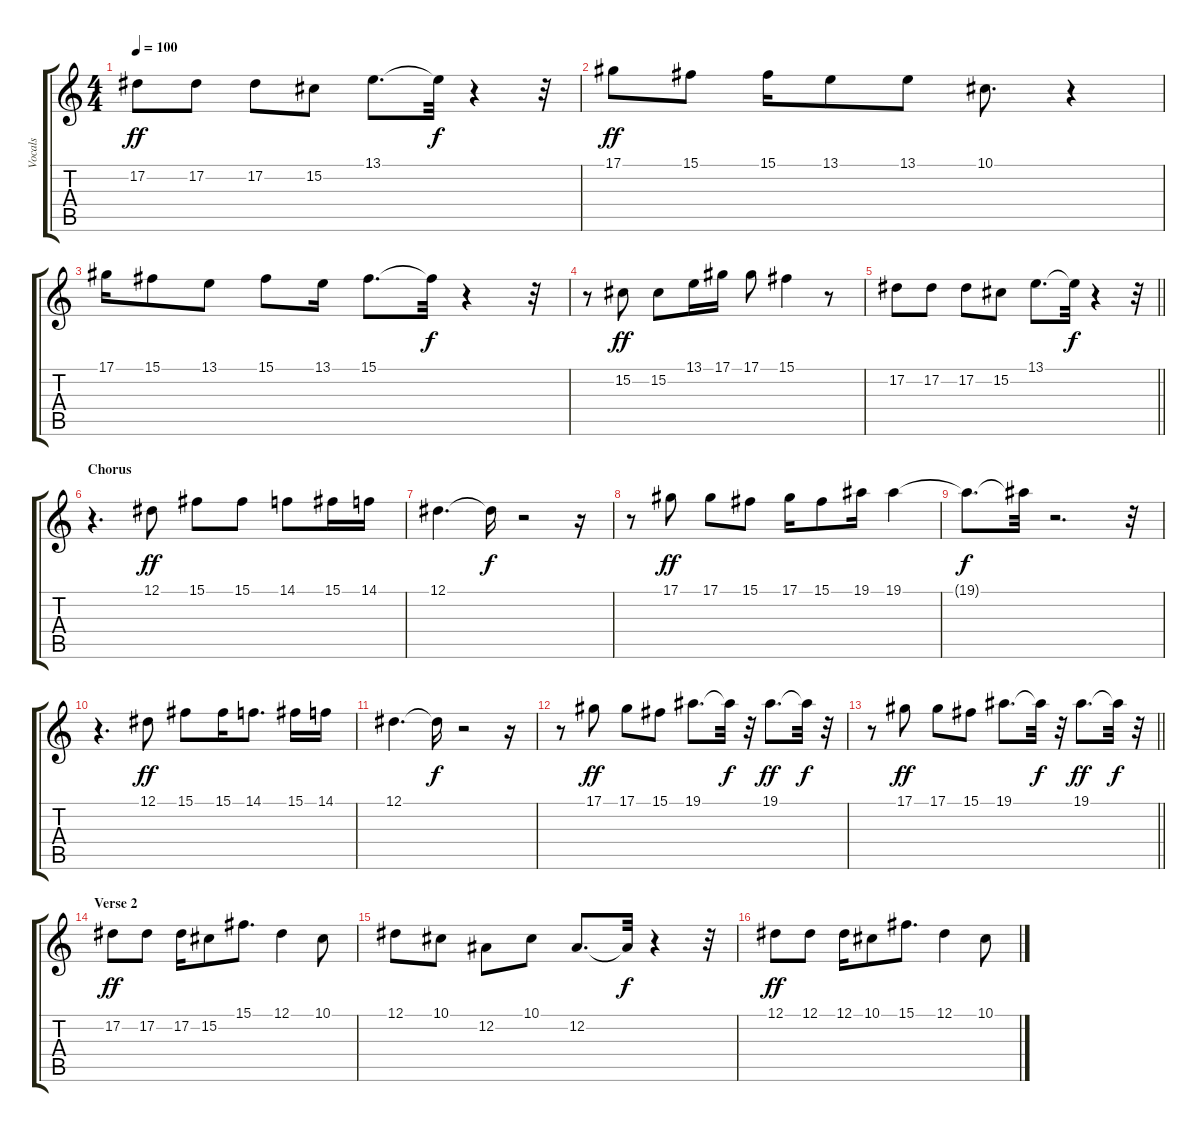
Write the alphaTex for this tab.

\track ("Vocals" "Vocals") {instrument voiceoohs}
\staff {score tabs}
\tuning (Eb4 Bb3 Gb3 Db3 Ab2 Eb2) {hide}
\ts (4 4)
\tempo 100
\clef g2
\ks c
17.2.8{dy ff} 17.2.8 17.2.8 15.2.8 13.1.8{d} 13.1{t}.32{dy f} r.4 r.32 |
17.1.8{dy ff} 15.1.8 15.1.16 13.1.8 13.1.8 10.1.8{d} r.4 |
17.1.16 15.1.8 13.1.8 15.1.8 13.1.16 15.1.8{d} 15.1{t}.32{dy f} r.4 r.32 |
r.8 15.2.8{dy ff} 15.2.8 13.1.16 17.1.16 17.1.8 15.1.4 r.8 |
\barLineRight lightlight
17.2.8 17.2.8 17.2.8 15.2.8 13.1.8{d} 13.1{t}.32{dy f} r.4 r.32 |
\section ("" "Chorus")
r.4{d} 12.1.8{dy ff} 15.1.8 15.1.8 14.1.8 15.1.16 14.1.16 |
12.1.4{d} 12.1{t}.16{dy f} r.2 r.16 |
r.8 17.1.8{dy ff} 17.1.8 15.1.8 17.1.16 15.1.8 19.1.16 19.1.4 |
19.1{t}.8{d dy f} 19.1{t}.32 r.2{d} r.32 |
r.4{d} 12.1.8{dy ff} 15.1.8 15.1.16 14.1.8{d} 15.1.16 14.1.16 |
12.1.4{d} 12.1{t}.16{dy f} r.2 r.16 |
r.8 17.1.8{dy ff} 17.1.8 15.1.8 19.1.8{d} 19.1{t}.32{dy f} r.32 19.1.8{d dy ff} 19.1{t}.32{dy f} r.32 |
\barLineRight lightlight
r.8 17.1.8{dy ff} 17.1.8 15.1.8 19.1.8{d} 19.1{t}.32{dy f} r.32 19.1.8{d dy ff} 19.1{t}.32{dy f} r.32 |
\section ("" "Verse 2")
17.2.8{dy ff} 17.2.8 17.2.16 15.2.8 15.1.8{d} 12.1.4 10.1.8 |
12.1.8 10.1.8 12.2.8 10.1.8 12.2.8{d} 12.2{t}.32{dy f} r.4 r.32 |
12.1.8{dy ff} 12.1.8 12.1.16 10.1.8 15.1.8{d} 12.1.4 10.1.8
